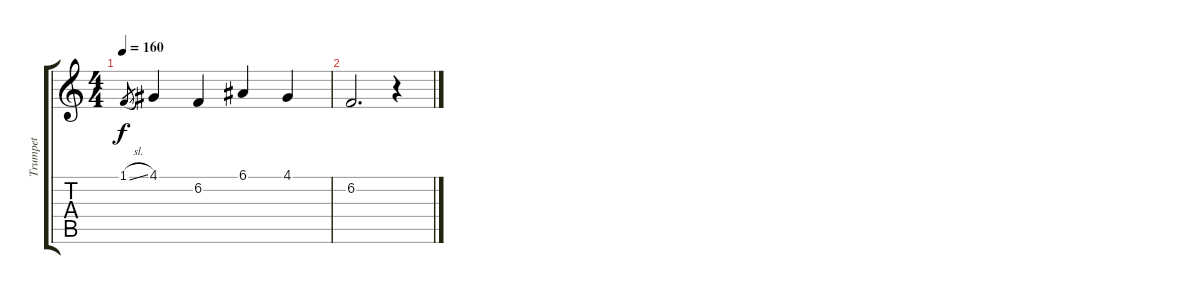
\track ("Trumpet" "Trumpet") {instrument trumpet}
\staff {score tabs}
\tuning (E4 B3 G3 D3 A2 E2) {hide}
\ts (4 4)
\tempo 160
\clef g2
\ks c
1.1{sl}.8{gr dy f} 4.1.4 6.2.4 6.1.4 4.1.4 |
6.2.2{d} r.4
